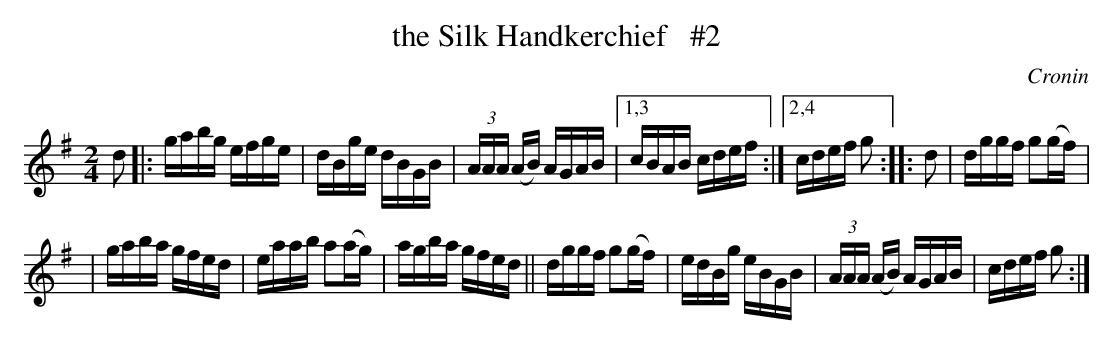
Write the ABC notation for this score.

X:1
T: the Silk Handkerchief   #2
O: Cronin
M: 2/4
L: 1/16
K: G
d2 \
|: gabg efge | dBge dBGB | (3AAA (AB) AGAB |1,3 cBAB cdef :|2,4 cdef g2 :: d2 | dggf g2(gf) |
| gaba gfed | eaab a2(ag) | agba gfed || dggf g2(gf) | edBg eBGB | (3AAA (AB) AGAB | cdef g2 :|
